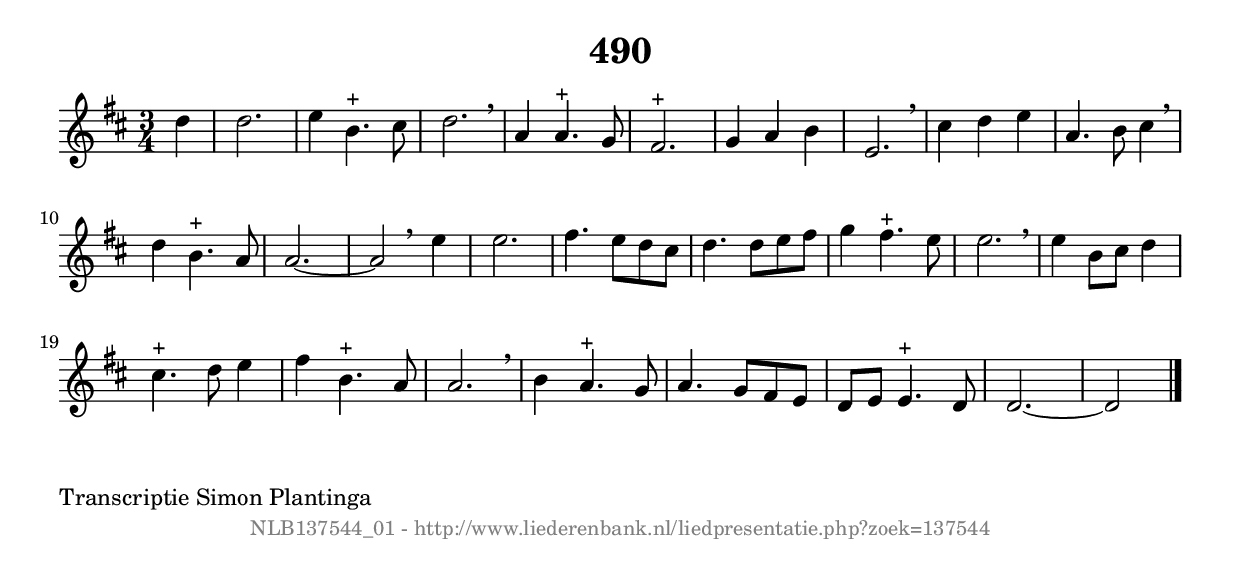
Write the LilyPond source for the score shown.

%
% produced by wce2krn 1.64 (7 June 2014)
%
\version"2.16"
#(append! paper-alist '(("long" . (cons (* 210 mm) (* 2000 mm)))))
#(set-default-paper-size "long")
sb = {\breathe}
mBreak = {\breathe }
bBreak = {\breathe }
x = {\once\override NoteHead #'style = #'cross }
gl=\glissando
itime={\override Staff.TimeSignature #'stencil = ##f }
ficta = {\once\set suggestAccidentals = ##t}
fine = {\once\override Score.RehearsalMark #'self-alignment-X = #1 \mark \markup {\italic{Fine}}}
dc = {\once\override Score.RehearsalMark #'self-alignment-X = #1 \mark \markup {\italic{D.C.}}}
dcf = {\once\override Score.RehearsalMark #'self-alignment-X = #1 \mark \markup {\italic{D.C. al Fine}}}
dcc = {\once\override Score.RehearsalMark #'self-alignment-X = #1 \mark \markup {\italic{D.C. al Coda}}}
ds = {\once\override Score.RehearsalMark #'self-alignment-X = #1 \mark \markup {\italic{D.S.}}}
dsf = {\once\override Score.RehearsalMark #'self-alignment-X = #1 \mark \markup {\italic{D.S. al Fine}}}
dsc = {\once\override Score.RehearsalMark #'self-alignment-X = #1 \mark \markup {\italic{D.S. al Coda}}}
pv = {\set Score.repeatCommands = #'((volta "1"))}
sv = {\set Score.repeatCommands = #'((volta "2"))}
tv = {\set Score.repeatCommands = #'((volta "3"))}
qv = {\set Score.repeatCommands = #'((volta "4"))}
xv = {\set Score.repeatCommands = #'((volta #f))}
\header{ tagline = ""
title = "490"
}
\score {{
\key d \major
\relative g'
{
\set melismaBusyProperties = #'()
\partial 32*8
\time 3/4
\tempo 4=120
\override Score.MetronomeMark #'transparent = ##t
\override Score.RehearsalMark #'break-visibility = #(vector #t #t #f)
d'4 | d2. | e4 b4.^"+" cis8 | d2. \sb | a4 a4.^"+" g8 | fis2.^"+" | g4 a4 b4 | e,2. \sb | cis'4 d4 e4 | a,4. b8 cis4 \sb | d4 b4.^"+" a8 | a2.~ | a2 \bar ":|:" \bBreak
e'4 | e2. | fis4. e8 d8 cis8 | d4. d8 e8 fis8 | g4 fis4.^"+" e8 | e2. \sb | e4 b8 cis8 d4 | cis4.^"+" d8 e4 | fis4 b,4.^"+" a8 | a2. \sb | b4 a4.^"+" g8 | a4. g8 fis8 e8 | d8 e8 e4.^"+" d8 | d2.~ | d2 \bar "|."
 }}
 \midi { }
 \layout {
            indent = 0.0\cm
}
}
\markup { \wordwrap-string #" 
Transcriptie Simon Plantinga
"}
\markup { \vspace #0 } \markup { \with-color #grey \fill-line { \center-column { \smaller "NLB137544_01 - http://www.liederenbank.nl/liedpresentatie.php?zoek=137544" } } }
